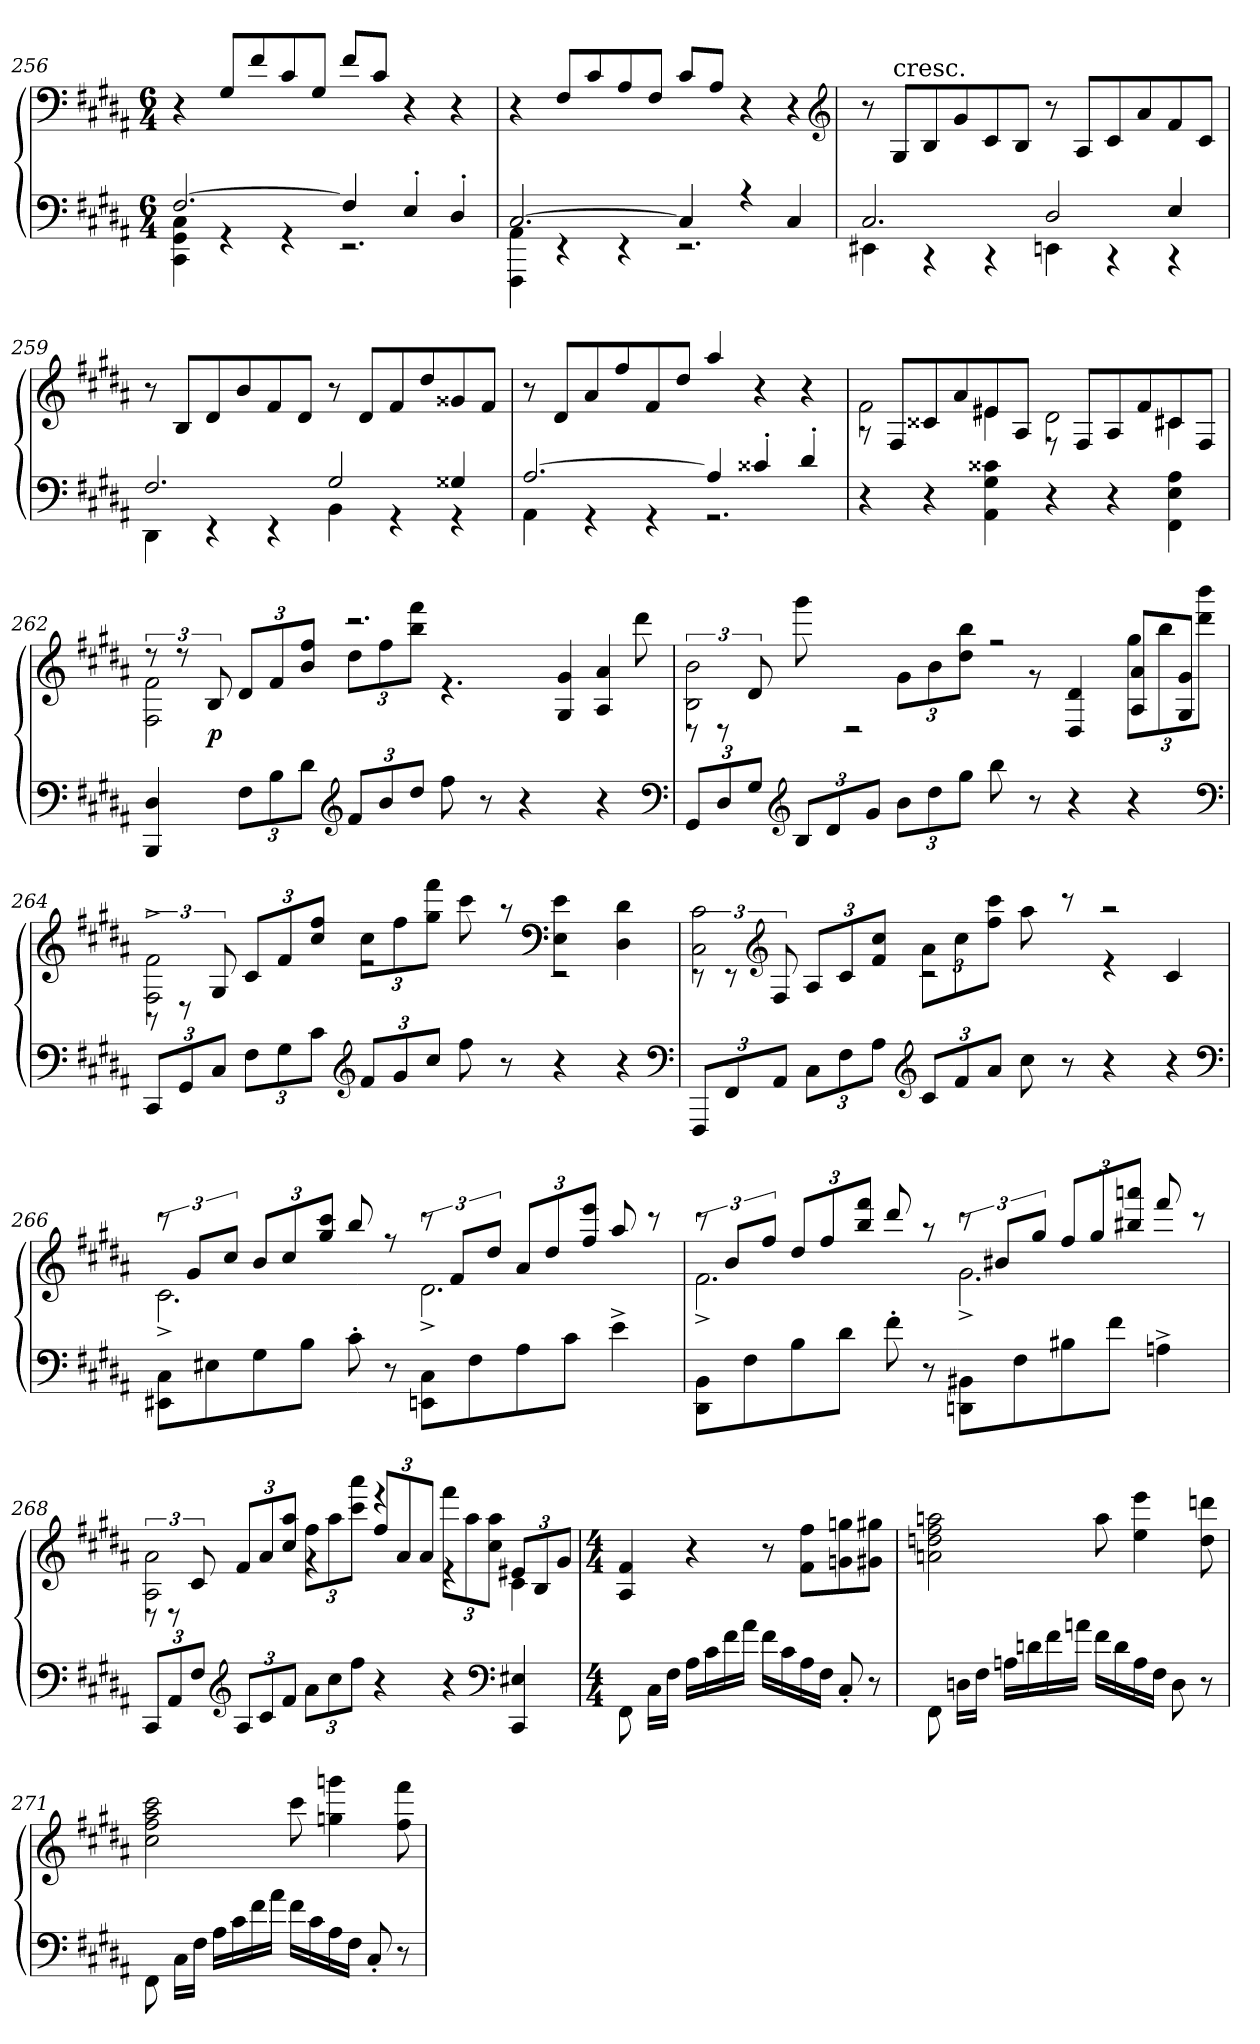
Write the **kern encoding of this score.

**kern	**kern	**dynam
*part1	*part1	*part1
*staff2	*staff1	*staff1/2
*clefF4	*clefF4	*
*k[f#c#g#d#a#]	*k[f#c#g#d#a#]	*
*M6/4	*M6/4	*
=256	=256	=256
*^	*	*
[2.F#/	4CC#\ 4GG#\ 4C#\	4r	.
.	4r	8G#/L	.
.	.	8f#/	.
.	4r	8c#/	.
.	.	8G#/J	.
4F#/]	2.r	8f#/L	.
.	.	8c#/J	.
4E'/	.	4r	.
4D#'/	.	4r	.
=257	=257	=257	=257
[2.C#/	4FFF#\ 4AA#\	4r	.
.	4r	8F#/L	.
.	.	8c#/	.
.	4r	8A#/	.
.	.	8F#/J	.
4C#/]	2.r	8c#/L	.
.	.	8A#/J	.
4r	.	4r	.
4C#/	.	4r	.
*	*	*clefG2	*
=258	=258	=258	=258
2.C#/	4EE#X\	8r	.
!	!	!LO:TX:t=cresc.	!
.	.	8G#/L	.
.	4r	8B/	.
.	.	8g#/	.
.	4r	8c#/	.
.	.	8B/J	.
2D#/	4EEn\	8r	.
.	.	8A#/L	.
.	4r	8c#/	.
.	.	8a#/	.
4E/	4r	8f#/	.
.	.	8c#/J	.
=259	=259	=259	=259
2.F#/	4DD#\	8r	.
.	.	8B/L	.
.	4r	8d#/	.
.	.	8b/	.
.	4r	8f#/	.
.	.	8d#/J	.
2G#/	4BB\	8r	.
.	.	8d#/L	.
.	4r	8f#/	.
.	.	8dd#/	.
4G##X/	4r	8g##X/	.
.	.	8f#/J	.
=260	=260	=260	=260
[2.A#/	4AA#\	8r	.
.	.	8d#/L	.
.	4r	8a#/	.
.	.	8ff#/	.
.	4r	8f#/	.
.	.	8dd#/J	.
4A#/]	2.r	4aa#/	.
4c##X'/	.	4r	.
4d#'/	.	4r	.
*v	*v	*	*
=261	=261	=261
*	*^	*
4r	2f#\	8r	.
.	.	8F#/L	.
4r	.	8c##X/	.
.	.	8a#/	.
4AA#\ 4G#\ 4c##X\	4e#X\	8e#X/	.
.	.	8A#/J	.
4r	2d#\	8r	.
.	.	8F#/L	.
4r	.	8A#/	.
.	.	8f#/	.
4FF#\ 4E\ 4A#\	4c#X\	8c#X/	.
.	.	8F#/J	.
=262	=262	=262	=262
4BBB/ 4D#/	12r	2F#\ 2f#\	.
.	12r	.	.
.	12B/	.	p
12F#\L	12d#/L	.	.
12B\	12f#/	.	.
12d#\J	12b/ 12ff#/J	.	.
*clefG2	*	*	*
12f#/L	2.r	12dd#\L	.
12b/	.	12ff#\	.
12dd#/J	.	12bb\ 12fff#\J	.
8ff#\	.	4.r	.
8r	.	.	.
4r	.	.	.
.	.	4G#/ 4g#/	.
4r	4A#/ 4a#/	.	.
.	.	8ddd#\	.
*clefF4	*	*	*
=263	=263	=263	=263
12GG#/L	2B\ 2b\	12r	.
12D#/	.	12r	.
12G#/J	.	12d#/	.
*clefG2	*	*	*
12B/L	.	8ggg#\	.
12d#/	.	.	.
.	.	2r	.
12g#/J	.	.	.
12b\L	12g#\L	.	.
12dd#\	12b\	.	.
12gg#\J	12dd#\ 12bb\J	.	.
8bb\	2r	.	.
8r	.	8r	.
4r	.	4D#/ 4d#/	.
4r	12gg#\L	8A#/ 8a#/L	.
.	12bb\	.	.
.	.	8G#/ 8g#/J	.
.	12ddd#\ 12bbb\J	.	.
*clefF4	*	*	*
=264	=264	=264	=264
12CC#/L	2F#^\ 2f#^\	12r	.
12GG#/	.	12r	.
12C#/J	.	12G#/	.
12F#\L	.	12c#/L	.
12G#\	.	12f#/	.
12c#\J	.	12cc#/ 12ff#/J	.
*clefG2	*	*	*
12f#/L	12cc#\L	2r	.
12g#/	12ff#\	.	.
12cc#/J	12gg#\ 12fff#\J	.	.
8ff#\	8ccc#\	.	.
8r	8r	.	.
*	*clefF4	*	*
4r	4E\ 4e\	2r	.
4r	4D#\ 4d#\	.	.
*clefF4	*	*	*
=265	=265	=265	=265
12FFF#/L	2C#\ 2c#\	12r	.
12FF#/	.	12r	.
*	*clefG2	*	*
12AA#/J	.	12F#/	.
12C#\L	.	12A#/L	.
12F#\	.	12c#/	.
12A#\J	.	12f#/ 12cc#/J	.
*clefG2	*	*	*
12c#/L	12a#\L	2r	.
12f#/	12cc#\	.	.
12a#/J	12ff#\ 12ccc#\J	.	.
8cc#\	8aa#\	.	.
8r	8r	.	.
4r	2r	4r	.
4r	.	4c#/	.
*clefF4	*	*	*
=266	=266	=266	=266
8EE#X\ 8C#\L	12r	2.c#^\	.
.	12g#/L	.	.
8E#X\	.	.	.
.	12cc#/J	.	.
8G#\	12b/L	.	.
.	12cc#/	.	.
8B\J	.	.	.
.	12gg#/ 12ccc#/J	.	.
8c#'\	8bb/	.	.
8r	8r	.	.
8EEn\ 8C#\L	12r	2.d#^\	.
.	12f#/L	.	.
8F#\	.	.	.
.	12dd#/J	.	.
8A#\	12a#/L	.	.
.	12dd#/	.	.
8c#\J	.	.	.
.	12ff#/ 12eee/J	.	.
4e^\	8aa#/	.	.
.	8r	.	.
=267	=267	=267	=267
8DD#\ 8BB\L	12r	2.f#^\	.
.	12b/L	.	.
8F#\	.	.	.
.	12ff#/J	.	.
8B\	12dd#/L	.	.
.	12ff#/	.	.
8d#\J	.	.	.
.	12bb/ 12fff#/J	.	.
8f#'\	8ddd#/	.	.
8r	8r	.	.
8DDn\ 8BB#X\L	12r	2.g#^\	.
.	12b#X/L	.	.
8F#\	.	.	.
.	12gg#/J	.	.
8B#X\	12ff#/L	.	.
.	12gg#/	.	.
8f#\J	.	.	.
.	12bb#X/ 12aaan/J	.	.
4An^\	8fff#/	.	.
.	8r	.	.
=268	=268	=268	=268
12CC#/L	2A#\ 2a#\	12r	.
12AA#/	.	12r	.
12F#/J	.	12c#/	.
*clefG2	*	*	*
12A#/L	.	12f#/L	.
12c#/	.	12a#/	.
12f#/J	.	12cc#/ 12aa#/J	.
12a#\L	12ff#\L	4r	.
12cc#\	12aa#\	.	.
12ff#\J	12ccc#\ 12aaa#\J	.	.
4r	4r	12ff#/L	.
.	.	12a#/	.
.	.	12a#/J	.
4r	12fff#\L	4r	.
.	12aa#\	.	.
.	12cc#\ 12aa#\J	.	.
*clefF4	*	*	*
4CC#/ 4E#X/	4c#\	12e#X/L	.
.	.	12B/	.
.	.	12g#/J	.
*	*v	*v	*
=269	=269	=269
*M4/4	*M4/4	*
*	*MM144	*
8FF#\	4A#/ 4f#/	.
16C#\LL	.	.
16F#\JJ	.	.
16A#\LL	4r	.
16c#\	.	.
16f#\	.	.
16a#\JJ	.	.
16f#\LL	8r	.
16c#\	.	.
16A#\	8f#\ 8ff#\L	.
16F#\JJ	.	.
8C#'/	8gn\ 8ggn\	.
8r	8g#X\ 8gg#X\J	.
=270	=270	=270
8FF#\	2an\ 2ddn\ 2ff#\ 2aan\	.
16Dn\LL	.	.
16F#\JJ	.	.
16An\LL	.	.
16dn\	.	.
16f#\	.	.
16an\JJ	.	.
16f#\LL	8aa\	.
16d\	.	.
16A\	4ee\ 4eee\	.
16F#\JJ	.	.
8D\	.	.
8r	8dd\ 8dddn\	.
=271	=271	=271
8FF#\	2cc#\ 2ff#\ 2aa#\ 2ccc#\	.
16C#\LL	.	.
16F#\JJ	.	.
16A#\LL	.	.
16c#\	.	.
16f#\	.	.
16a#\JJ	.	.
16f#\LL	8ccc#\	.
16c#\	.	.
16A#\	4ggn\ 4gggn\	.
16F#\JJ	.	.
8C#'/	.	.
8r	8ff#\ 8fff#\	.
=	=	=
*-	*-	*-
